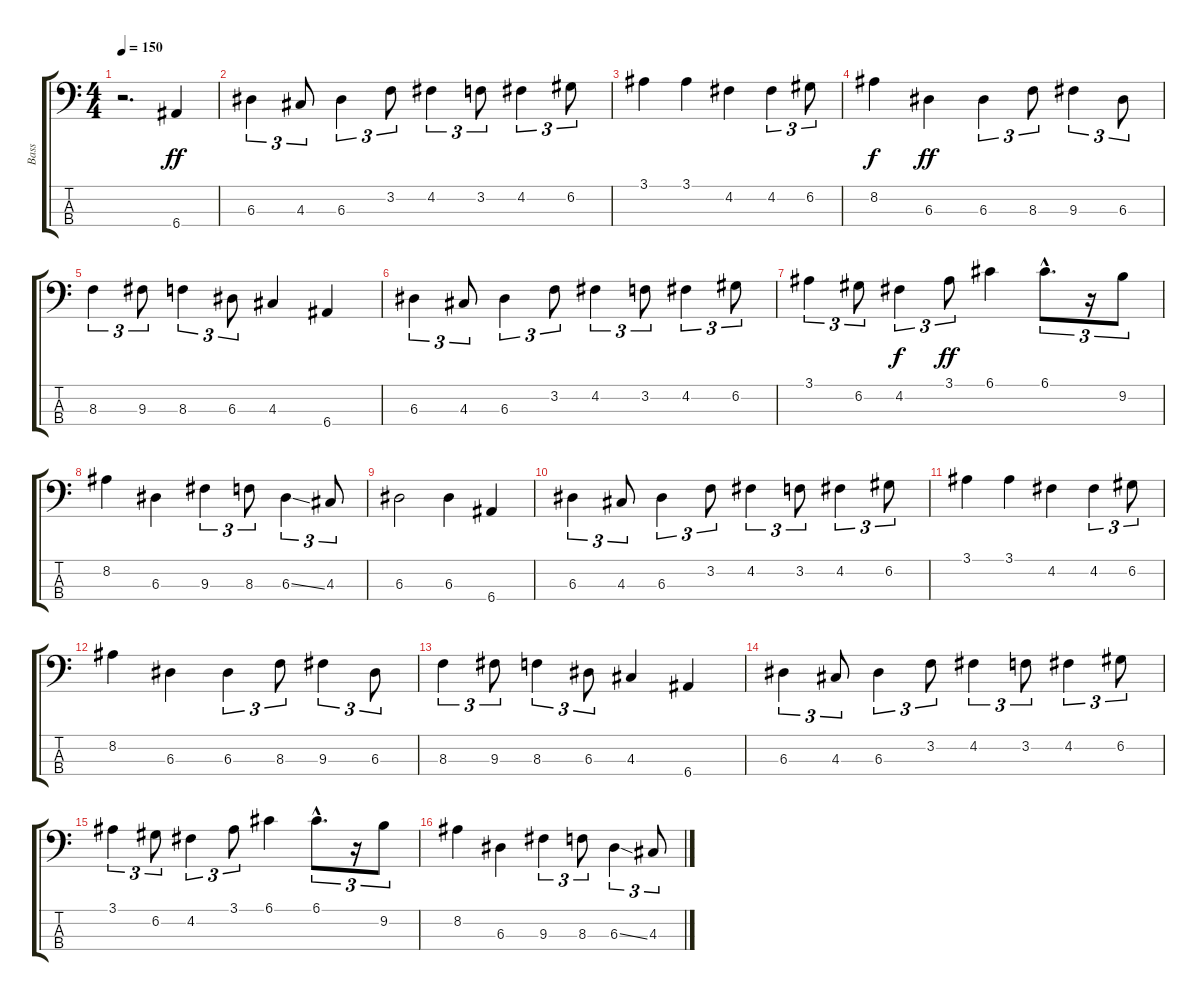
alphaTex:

\track ("Bass" "Bass") {instrument electricbassfinger}
\staff {score tabs}
\tuning (G2 D2 A1 E1) {hide}
\ts (4 4)
\tempo 150
\clef f4
\ks c
r.2{d dy ff instrument electricbassfinger} 6.4.4 |
6.3.4{tu (3 2)} 4.3.8{tu (3 2)} 6.3.4{tu (3 2)} 3.2.8{tu (3 2)} 4.2.4{tu (3 2)} 3.2.8{tu (3 2)} 4.2.4{tu (3 2)} 6.2.8{tu (3 2)} |
3.1.4 3.1.4 4.2.4 4.2.4{tu (3 2)} 6.2.8{tu (3 2)} |
8.2.4{dy f} 6.3.4{dy ff} 6.3.4{tu (3 2)} 8.3.8{tu (3 2)} 9.3.4{tu (3 2)} 6.3.8{tu (3 2)} |
8.3.4{tu (3 2)} 9.3.8{tu (3 2)} 8.3.4{tu (3 2)} 6.3.8{tu (3 2)} 4.3.4 6.4.4 |
6.3.4{tu (3 2)} 4.3.8{tu (3 2)} 6.3.4{tu (3 2)} 3.2.8{tu (3 2)} 4.2.4{tu (3 2)} 3.2.8{tu (3 2)} 4.2.4{tu (3 2)} 6.2.8{tu (3 2)} |
3.1.4{tu (3 2)} 6.2.8{tu (3 2)} 4.2.4{tu (3 2) dy f} 3.1.8{tu (3 2) dy ff} 6.1.4 6.1{hac}.8{d tu (3 2)} r.16{tu (3 2)} 9.2.8{tu (3 2)} |
8.2.4 6.3.4 9.3.4{tu (3 2)} 8.3.8{tu (3 2)} 6.3{ss}.4{tu (3 2)} 4.3.8{tu (3 2)} |
6.3.2 6.3.4 6.4.4 |
6.3.4{tu (3 2)} 4.3.8{tu (3 2)} 6.3.4{tu (3 2)} 3.2.8{tu (3 2)} 4.2.4{tu (3 2)} 3.2.8{tu (3 2)} 4.2.4{tu (3 2)} 6.2.8{tu (3 2)} |
3.1.4 3.1.4 4.2.4 4.2.4{tu (3 2)} 6.2.8{tu (3 2)} |
8.2.4 6.3.4 6.3.4{tu (3 2)} 8.3.8{tu (3 2)} 9.3.4{tu (3 2)} 6.3.8{tu (3 2)} |
8.3.4{tu (3 2)} 9.3.8{tu (3 2)} 8.3.4{tu (3 2)} 6.3.8{tu (3 2)} 4.3.4 6.4.4 |
6.3.4{tu (3 2)} 4.3.8{tu (3 2)} 6.3.4{tu (3 2)} 3.2.8{tu (3 2)} 4.2.4{tu (3 2)} 3.2.8{tu (3 2)} 4.2.4{tu (3 2)} 6.2.8{tu (3 2)} |
3.1.4{tu (3 2)} 6.2.8{tu (3 2)} 4.2.4{tu (3 2)} 3.1.8{tu (3 2)} 6.1.4 6.1{hac}.8{d tu (3 2)} r.16{tu (3 2)} 9.2.8{tu (3 2)} |
8.2.4 6.3.4 9.3.4{tu (3 2)} 8.3.8{tu (3 2)} 6.3{ss}.4{tu (3 2)} 4.3.8{tu (3 2)}
